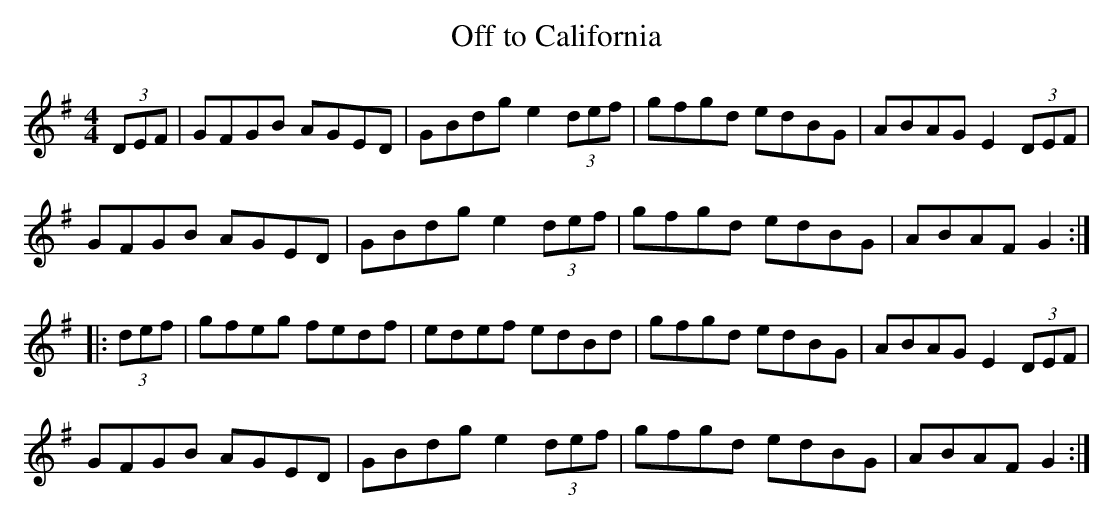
X:1
T:Off to California
M:4/4
L:1/8
K:G
(3DEF|GFGB AGED|GBdg e2 (3def|gfgd edBG|ABAG E2 (3DEF|
GFGB AGED|GBdg e2 (3def|gfgd edBG|ABAF G2 :|
|:(3def|gfeg fedf|edef edBd|gfgd edBG|ABAG E2 (3DEF|
GFGB AGED|GBdg e2 (3def|gfgd edBG|ABAF G2 :|
